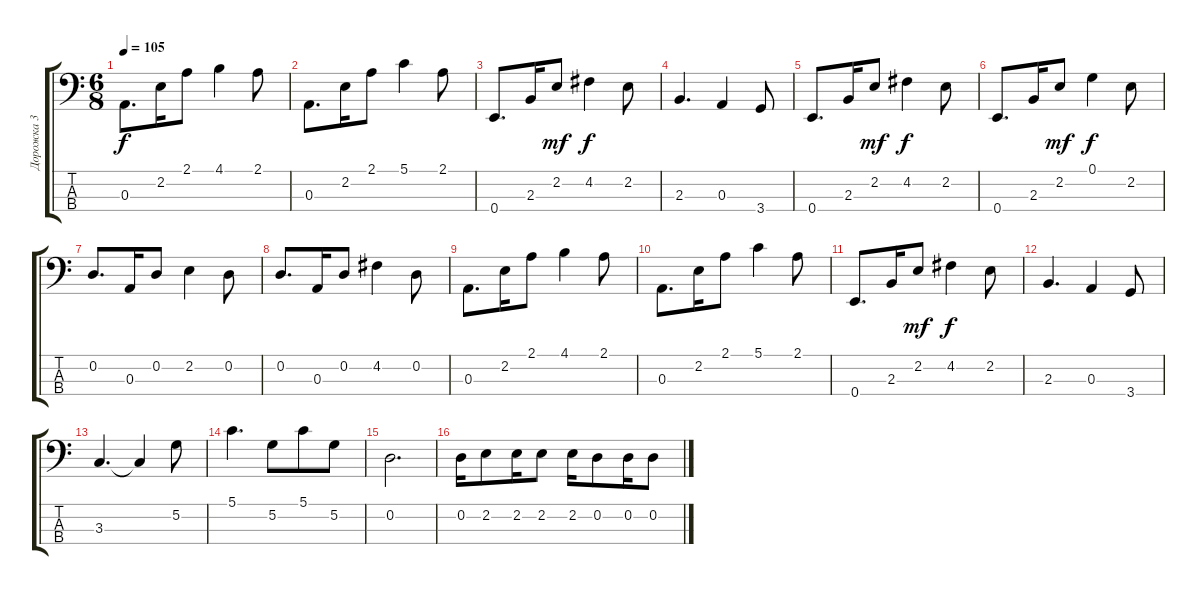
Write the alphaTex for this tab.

\track ("Дорожка 3" "Дорожка 3") {instrument slapbass2}
\staff {score tabs}
\tuning (G2 D2 A1 E1) {hide}
\ts (6 8)
\tempo 105
\clef f4
\ks c
0.3.8{d dy f} 2.2.16 2.1.8 4.1.4 2.1.8 |
0.3.8{d} 2.2.16 2.1.8 5.1.4 2.1.8 |
0.4.8{d} 2.3.16 2.2.8{dy mf} 4.2.4{dy f} 2.2.8 |
2.3.4{d} 0.3.4 3.4.8 |
0.4.8{d} 2.3.16 2.2.8{dy mf} 4.2.4{dy f} 2.2.8 |
0.4.8{d} 2.3.16 2.2.8{dy mf} 0.1.4{dy f} 2.2.8 |
0.2.8{d} 0.3.16 0.2.8 2.2.4 0.2.8 |
0.2.8{d} 0.3.16 0.2.8 4.2.4 0.2.8 |
0.3.8{d} 2.2.16 2.1.8 4.1.4 2.1.8 |
0.3.8{d} 2.2.16 2.1.8 5.1.4 2.1.8 |
0.4.8{d} 2.3.16 2.2.8{dy mf} 4.2.4{dy f} 2.2.8 |
2.3.4{d} 0.3.4 3.4.8 |
3.3.4{d} 3.3{t}.4 5.2.8 |
5.1.4{d} 5.2.8 5.1.8 5.2.8 |
0.2.2{d} |
0.2.16 2.2.8 2.2.16 2.2.8 2.2.16 0.2.8 0.2.16 0.2.8
